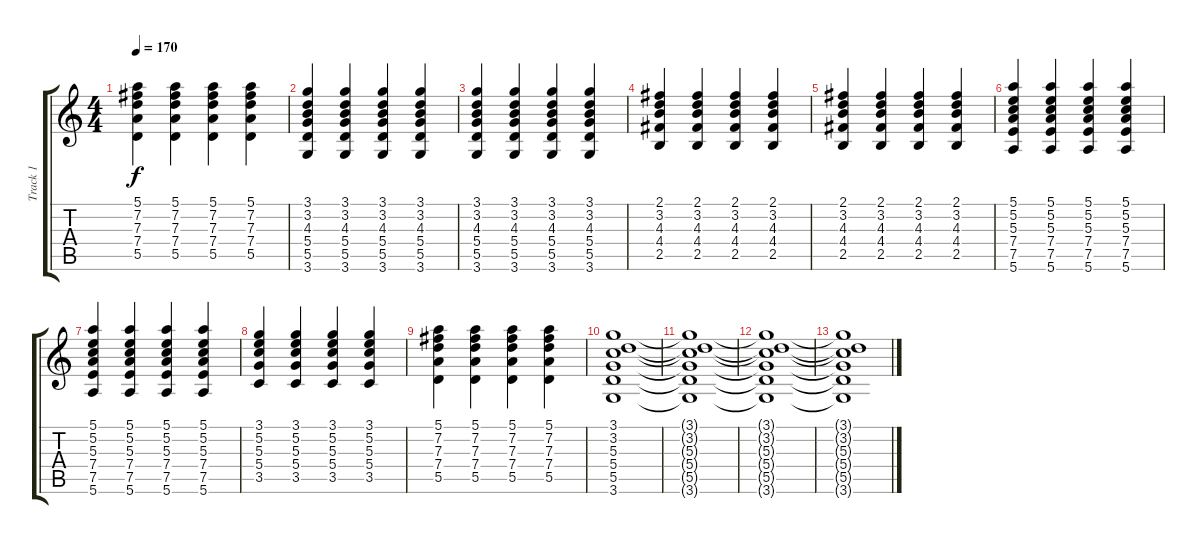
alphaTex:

\track ("Track 1" "Track 1") {instrument overdrivenguitar}
\staff {score tabs}
\tuning (E4 B3 G3 D3 A2 E2) {hide}
\ts (4 4)
\tempo 170
\clef g2
\ks c
(5.1 7.2 7.3 7.4 5.5).4{dy f} (5.1 7.2 7.3 7.4 5.5).4 (5.1 7.2 7.3 7.4 5.5).4 (5.1 7.2 7.3 7.4 5.5).4 |
(3.1 3.2 4.3 5.4 5.5 3.6).4 (3.1 3.2 4.3 5.4 5.5 3.6).4 (3.1 3.2 4.3 5.4 5.5 3.6).4 (3.1 3.2 4.3 5.4 5.5 3.6).4 |
(3.1 3.2 4.3 5.4 5.5 3.6).4 (3.1 3.2 4.3 5.4 5.5 3.6).4 (3.1 3.2 4.3 5.4 5.5 3.6).4 (3.1 3.2 4.3 5.4 5.5 3.6).4 |
(2.1 3.2 4.3 4.4 2.5).4 (2.1 3.2 4.3 4.4 2.5).4 (2.1 3.2 4.3 4.4 2.5).4 (2.1 3.2 4.3 4.4 2.5).4 |
(2.1 3.2 4.3 4.4 2.5).4 (2.1 3.2 4.3 4.4 2.5).4 (2.1 3.2 4.3 4.4 2.5).4 (2.1 3.2 4.3 4.4 2.5).4 |
(5.1 5.2 5.3 7.4 7.5 5.6).4 (5.1 5.2 5.3 7.4 7.5 5.6).4 (5.1 5.2 5.3 7.4 7.5 5.6).4 (5.1 5.2 5.3 7.4 7.5 5.6).4 |
(5.1 5.2 5.3 7.4 7.5 5.6).4 (5.1 5.2 5.3 7.4 7.5 5.6).4 (5.1 5.2 5.3 7.4 7.5 5.6).4 (5.1 5.2 5.3 7.4 7.5 5.6).4 |
(3.1 5.2 5.3 5.4 3.5).4 (3.1 5.2 5.3 5.4 3.5).4 (3.1 5.2 5.3 5.4 3.5).4 (3.1 5.2 5.3 5.4 3.5).4 |
(5.1 7.2 7.3 7.4 5.5).4 (5.1 7.2 7.3 7.4 5.5).4 (5.1 7.2 7.3 7.4 5.5).4 (5.1 7.2 7.3 7.4 5.5).4 |
(3.1 3.2 5.3 5.4 5.5 3.6).1 |
(3.1{t} 3.2{t} 5.3{t} 5.4{t} 5.5{t} 3.6{t}).1 |
(3.1{t} 3.2{t} 5.3{t} 5.4{t} 5.5{t} 3.6{t}).1 |
(3.1{t} 3.2{t} 5.3{t} 5.4{t} 5.5{t} 3.6{t}).1
